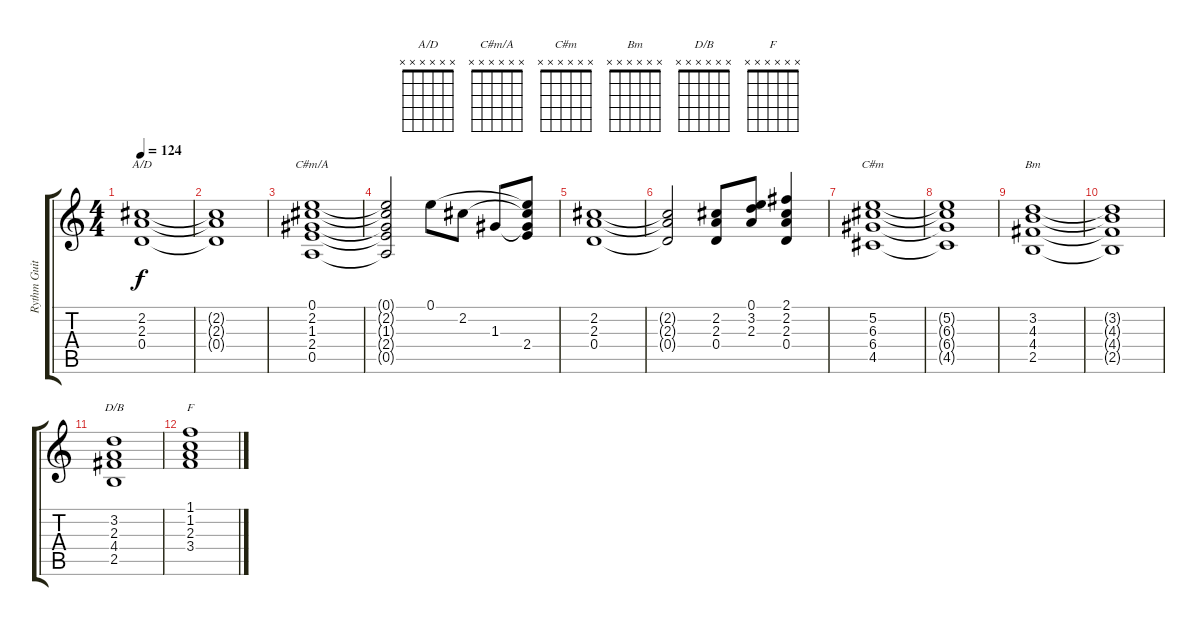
\track ("Rythm Guitar (Gilmour)" "Rythm Guit") {instrument electricguitarjazz}
\staff {score tabs}
\tuning (E4 B3 G3 D3 A2 E2) {hide}
\chord ("A/D" x x x x x x)
\chord ("C#m/A" x x x x x x)
\chord ("C#m" x x x x x x)
\chord ("Bm" x x x x x x)
\chord ("D/B" x x x x x x)
\chord ("F" x x x x x x)
\ts (4 4)
\tempo 124
\clef g2
\ks c
(2.2 2.3 0.4).1{ch "A/D" dy f} |
(2.2{t} 2.3{t} 0.4{t}).1 |
(0.1 2.2 1.3 2.4 0.5).1{ch "C#m/A"} |
(0.1{t} 2.2{t} 1.3{t} 2.4{t} 0.5{t}).2 0.1.8 2.2.8 1.3.8 (0.1{t} 2.2{t} 1.3{t} 2.4).8 |
(2.2 2.3 0.4).1 |
(2.2{t} 2.3{t} 0.4{t}).2 (2.2 2.3 0.4).8 (0.1 3.2 2.3).8 (2.1 2.2 2.3 0.4).4 |
(5.2 6.3 6.4 4.5).1{ch "C#m"} |
(5.2{t} 6.3{t} 6.4{t} 4.5{t}).1 |
(3.2 4.3 4.4 2.5).1{ch "Bm"} |
(3.2{t} 4.3{t} 4.4{t} 2.5{t}).1 |
(3.2 2.3 4.4 2.5).1{ch "D/B"} |
(1.1 1.2 2.3 3.4).1{ch "F"}
